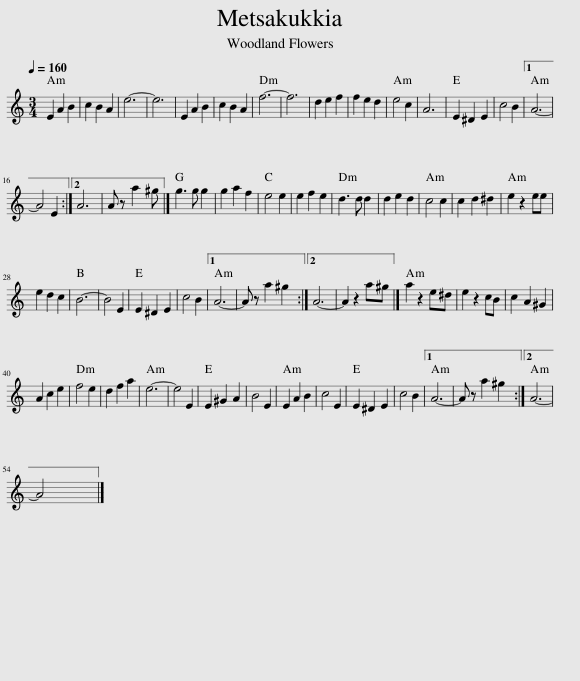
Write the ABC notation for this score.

X:1
L:1/8
Q:1/4=160
M:3/4
I:linebreak $
K:C
V:1 treble
V:1
 E2 A2 B2 | c2 B2 A2 | e6- | e6 | E2 A2 B2 | %5
 c2 B2 A2 | f6- | f6 | d2 e2 f2 | f2 e2 d2 | %10
 e4 c2 | A6 | E2 ^D2 E2 | c4 B2 |1 A6- |$ %15
 A4 E2 :|2 A6 | A z a2 ^g |] g3 g g2 | g2 a2 f2 | %20
 e4 e2 | e2 f2 e2 | d3 d d2 | d2 e2 d2 | c4 c2 | %25
 c2 d2 ^d2 | e2 z2 ee |$ e2 d2 c2 | B6- | B4 E2 | %30
 E2 ^D2 E2 | c4 B2 |1 A6- | A z a2 ^g2 :|2 A6- | %35
 A2 z2 a^g |] a2 z2 e^d | e2 z2 cB | c2 A2 ^G2 |$ A2 c2 e2 | %40
 f4 e2 | d2 f2 a2 | e6- | e4 E2 | E2 ^G2 A2 | %45
 B4 E2 | E2 A2 B2 | c4 E2 | E2 ^D2 E2 | c4 B2 |1 %50
 A6- | A z a2 ^g2 :|2 A6- |$ A4 |] %54
